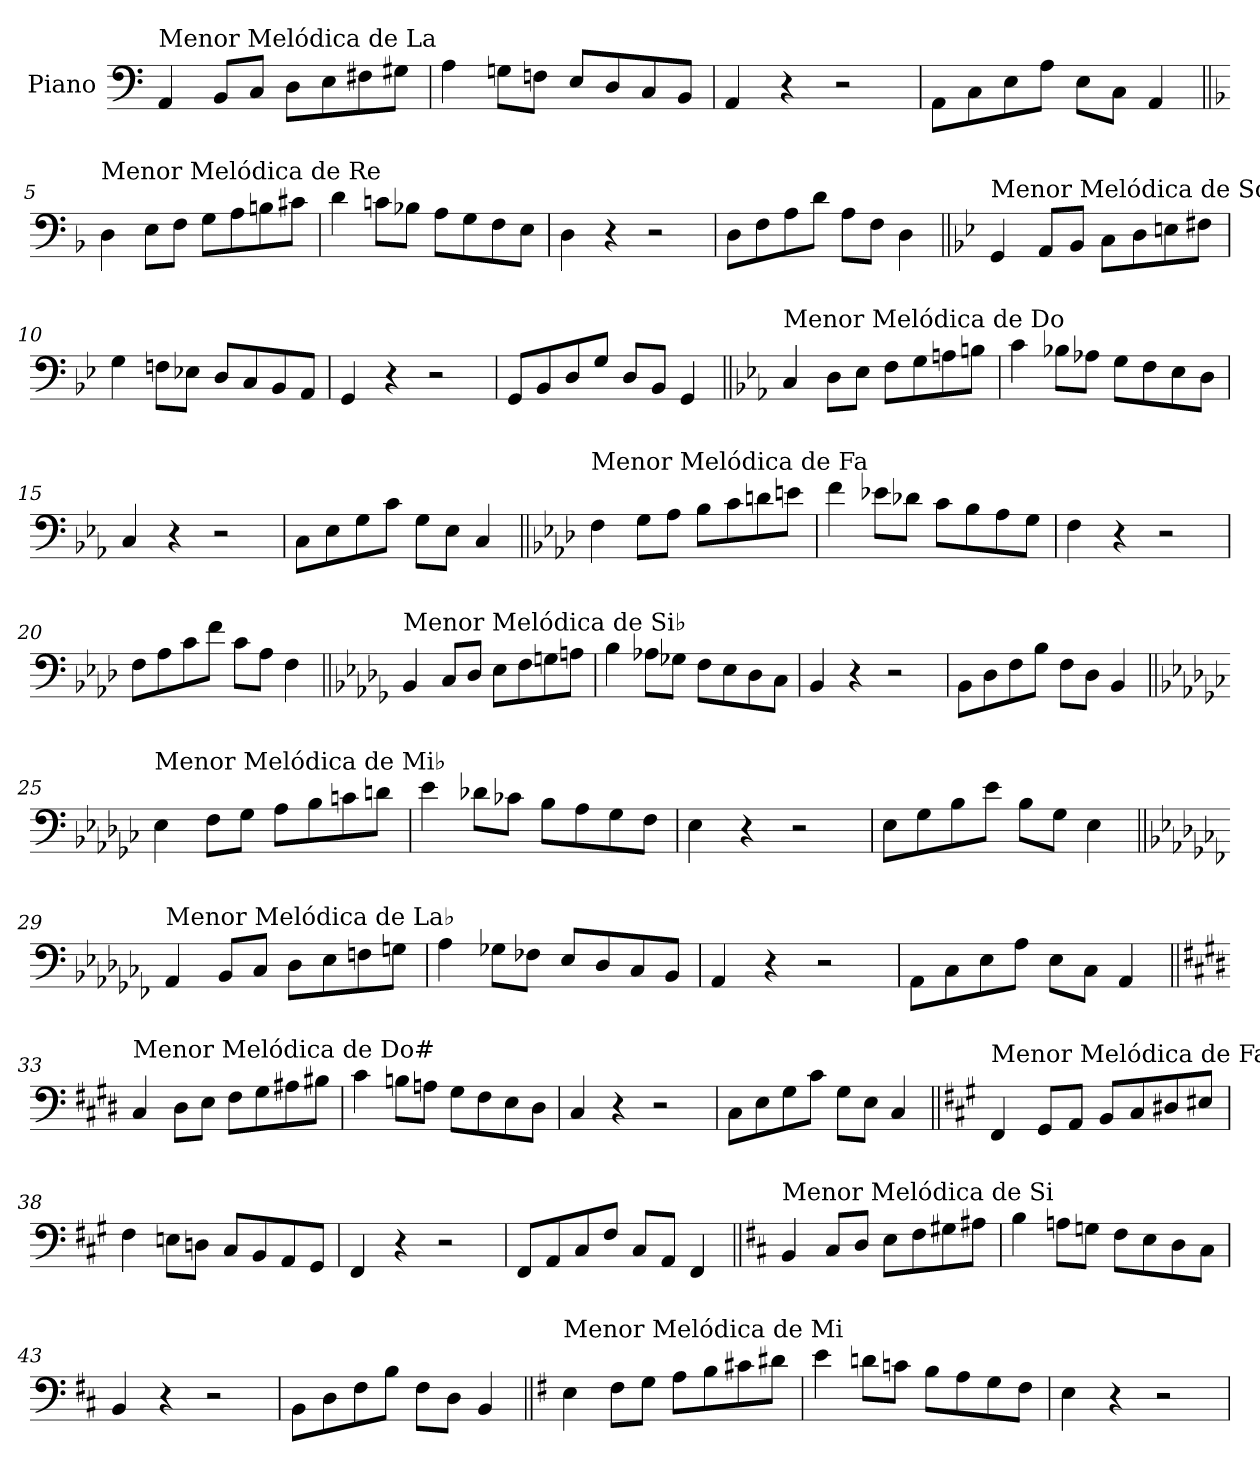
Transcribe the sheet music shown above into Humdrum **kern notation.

**kern
*part1
*staff1
*I"Piano
*I'Pno.
*clefF4
*k[]
=1
!LO:TX:a:t=Menor Melódica de La
4AA/
8BB/L
8C/J
8D\L
8E\
8F#X\
8G#X\J
=2
4A\
8Gn\L
8Fn\J
8E/L
8D/
8C/
8BB/J
=3
4AA/
4r
2r
=4
8AA\L
8C\
8E\
8A\J
8E\L
8C\J
4AA/
!!LO:LB:g=z
=5||
*k[b-]
!LO:TX:a:t=Menor Melódica de Re
4D\
8E\L
8F\J
8G\L
8A\
8Bn\
8c#X\J
=6
4d\
8cn\L
8B-X\J
8A\L
8G\
8F\
8E\J
=7
4D\
4r
2r
=8
8D\L
8F\
8A\
8d\J
8A\L
8F\J
4D\
!!LO:LB:g=z
=9||
*k[b-e-]
!LO:TX:a:t=Menor Melódica de Sol
4GG/
8AA/L
8BB-/J
8C\L
8D\
8En\
8F#X\J
=10
4G\
8Fn\L
8E-X\J
8D/L
8C/
8BB-/
8AA/J
=11
4GG/
4r
2r
=12
8GG/L
8BB-/
8D/
8G/J
8D/L
8BB-/J
4GG/
!!LO:LB:g=z
=13||
*k[b-e-a-]
!LO:TX:a:t=Menor Melódica de Do
4C/
8D\L
8E-\J
8F\L
8G\
8An\
8Bn\J
=14
4c\
8B-X\L
8A-X\J
8G\L
8F\
8E-\
8D\J
=15
4C/
4r
2r
=16
8C\L
8E-\
8G\
8c\J
8G\L
8E-\J
4C/
!!LO:LB:g=z
=17||
*k[b-e-a-d-]
!LO:TX:a:t=Menor Melódica de Fa
4F\
8G\L
8A-\J
8B-\L
8c\
8dn\
8en\J
=18
4f\
8e-X\L
8d-X\J
8c\L
8B-\
8A-\
8G\J
=19
4F\
4r
2r
=20
8F\L
8A-\
8c\
8f\J
8c\L
8A-\J
4F\
!!LO:LB:g=z
=21||
*k[b-e-a-d-g-]
!LO:TX:a:t=Menor Melódica de Si♭
4BB-/
8C/L
8D-/J
8E-\L
8F\
8Gn\
8An\J
=22
4B-\
8A-X\L
8G-X\J
8F\L
8E-\
8D-\
8C\J
=23
4BB-/
4r
2r
=24
8BB-\L
8D-\
8F\
8B-\J
8F\L
8D-\J
4BB-/
!!LO:LB:g=z
=25||
*k[b-e-a-d-g-c-]
!LO:TX:a:t=Menor Melódica de Mi♭
4E-\
8F\L
8G-\J
8A-\L
8B-\
8cn\
8dn\J
=26
4e-\
8d-X\L
8c-X\J
8B-\L
8A-\
8G-\
8F\J
=27
4E-\
4r
2r
=28
8E-\L
8G-\
8B-\
8e-\J
8B-\L
8G-\J
4E-\
!!LO:LB:g=z
=29||
*k[b-e-a-d-g-c-f-]
!LO:TX:a:t=Menor Melódica de La♭
4AA-/
8BB-/L
8C-/J
8D-\L
8E-\
8Fn\
8Gn\J
=30
4A-\
8G-X\L
8F-X\J
8E-/L
8D-/
8C-/
8BB-/J
=31
4AA-/
4r
2r
=32
8AA-\L
8C-\
8E-\
8A-\J
8E-\L
8C-\J
4AA-/
!!LO:LB:g=z
=33||
*k[f#c#g#d#]
!LO:TX:a:t=Menor Melódica de Do#
4C#/
8D#\L
8E\J
8F#\L
8G#\
8A#X\
8B#X\J
=34
4c#\
8Bn\L
8An\J
8G#\L
8F#\
8E\
8D#\J
=35
4C#/
4r
2r
=36
8C#\L
8E\
8G#\
8c#\J
8G#\L
8E\J
4C#/
!!LO:LB:g=z
=37||
*k[f#c#g#]
!LO:TX:a:t=Menor Melódica de Fa#
4FF#/
8GG#/L
8AA/J
8BB/L
8C#/
8D#X/
8E#X/J
=38
4F#\
8En\L
8Dn\J
8C#/L
8BB/
8AA/
8GG#/J
=39
4FF#/
4r
2r
=40
8FF#/L
8AA/
8C#/
8F#/J
8C#/L
8AA/J
4FF#/
!!LO:LB:g=z
=41||
*k[f#c#]
!LO:TX:a:t=Menor Melódica de Si
4BB/
8C#/L
8D/J
8E\L
8F#\
8G#X\
8A#X\J
=42
4B\
8An\L
8Gn\J
8F#\L
8E\
8D\
8C#\J
=43
4BB/
4r
2r
=44
8BB\L
8D\
8F#\
8B\J
8F#\L
8D\J
4BB/
!!LO:LB:g=z
=45||
*k[f#]
!LO:TX:a:t=Menor Melódica de Mi
4E\
8F#\L
8G\J
8A\L
8B\
8c#X\
8d#X\J
=46
4e\
8dn\L
8cn\J
8B\L
8A\
8G\
8F#\J
=47
4E\
4r
2r
=
*-
